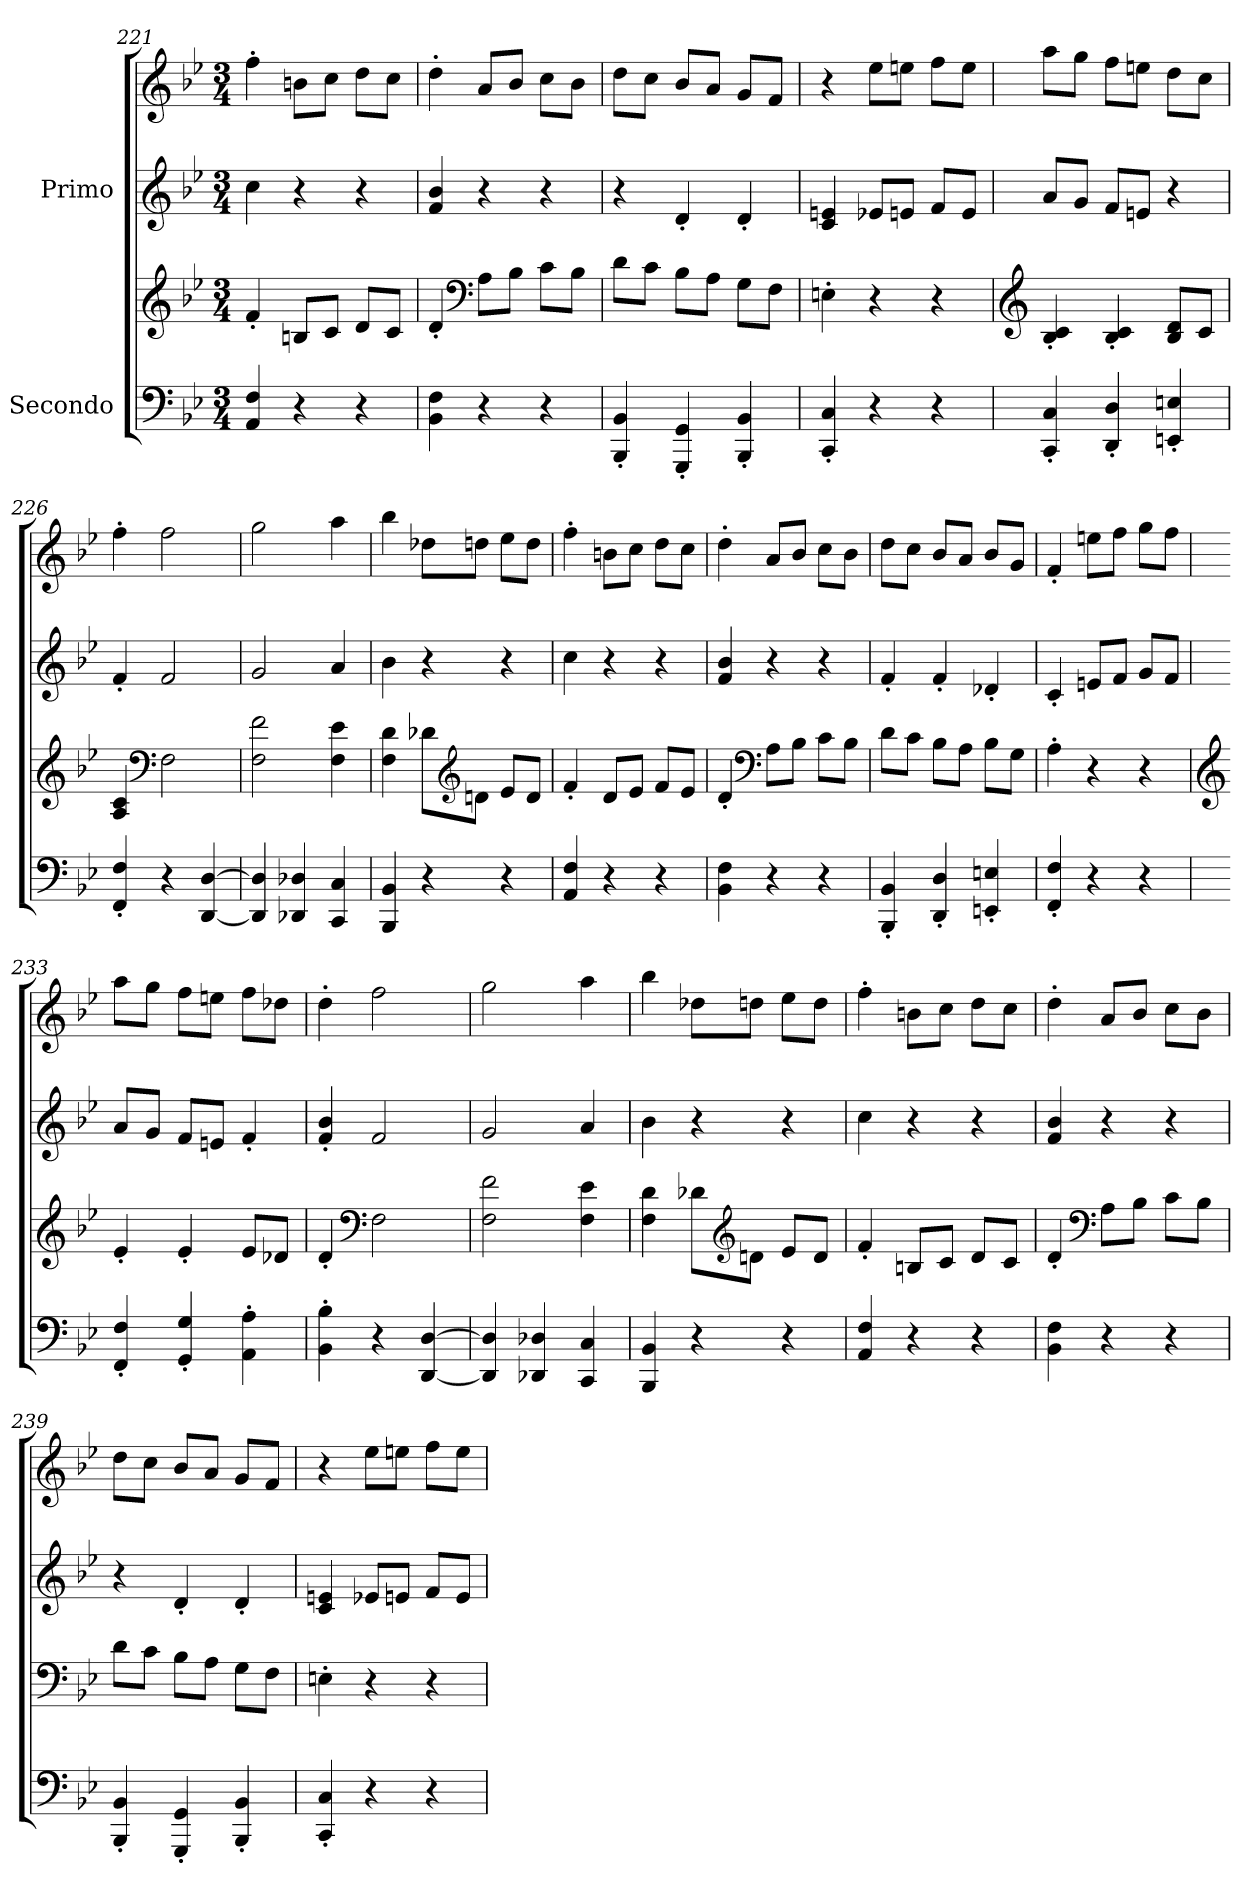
**kern	**kern	**kern	**kern
*part2	*part2	*part1	*part1
*staff4	*staff3	*staff2	*staff1
*I"Secondo	*	*I"Primo	*
!!LO:LB:g=z
*clefF4	*clefG2	*clefG2	*clefG2
*k[b-e-]	*k[b-e-]	*k[b-e-]	*k[b-e-]
*M3/4	*M3/4	*M3/4	*M3/4
=221	=221	=221	=221
4AA/ 4F/	4f'/	4cc\	4ff'\
4r	8Bn/L	4r	8bn\L
.	8c/J	.	8cc\J
4r	8d/L	4r	8dd\L
.	8c/J	.	8cc\J
=222	=222	=222	=222
4BB-\ 4F\	4d'/	4f/ 4b-/	4dd'\
*	*clefF4	*	*
4r	8A\L	4r	8a/L
.	8B-\J	.	8b-/J
4r	8c\L	4r	8cc\L
.	8B-\J	.	8b-\J
=223	=223	=223	=223
4BBB-/' 4BB-/'	8d\L	4r	8dd\L
.	8c\J	.	8cc\J
4GGG/' 4GG/'	8B-\L	4d'/	8b-/L
.	8A\J	.	8a/J
4BBB-/' 4BB-/'	8G\L	4d'/	8g/L
.	8F\J	.	8f/J
=224	=224	=224	=224
4CC/' 4C/'	4En'\	4c/ 4en/	4r
4r	4r	8e-X/L	8ee-\L
.	.	8en/J	8een\J
4r	4r	8f/L	8ff\L
.	.	8e/J	8ee\J
=225	=225	=225	=225
*	*clefG2	*	*
4CC/' 4C/'	4B-/' 4c/'	8a/L	8aa\L
.	.	8g/J	8gg\J
4DD/' 4D/'	4B-/' 4c/'	8f/L	8ff\L
.	.	8en/J	8een\J
4EEn/' 4En/'	8B-/ 8d/L	4r	8dd\L
.	8c/J	.	8cc\J
=226	=226	=226	=226
4FF/' 4F/'	4A/ 4c/	4f'/	4ff'\
*	*clefF4	*	*
4r	2F\	2f/	2ff\
[4DD/ [4D/	.	.	.
!!LO:LB:g=z
=227	=227	=227	=227
4DD/] 4D/]	2F\ 2f\	2g/	2gg\
4DD-X/ 4D-X/	.	.	.
4CC/ 4C/	4F\ 4e-\	4a/	4aa\
=228	=228	=228	=228
4BBB-/ 4BB-/	4F\ 4d\	4b-\	4bb-\
4r	8d-X\L	4r	8dd-X\L
*	*clefG2	*	*
.	8dn\J	.	8ddn\J
4r	8e-/L	4r	8ee-\L
.	8d/J	.	8dd\J
=229	=229	=229	=229
4AA/ 4F/	4f'/	4cc\	4ff'\
4r	8d/L	4r	8bn\L
.	8e-/J	.	8cc\J
4r	8f/L	4r	8dd\L
.	8e-/J	.	8cc\J
=230	=230	=230	=230
4BB-\ 4F\	4d'/	4f/ 4b-/	4dd'\
*	*clefF4	*	*
4r	8A\L	4r	8a/L
.	8B-\J	.	8b-/J
4r	8c\L	4r	8cc\L
.	8B-\J	.	8b-\J
=231	=231	=231	=231
4BBB-/' 4BB-/'	8d\L	4f'/	8dd\L
.	8c\J	.	8cc\J
4DD/' 4D/'	8B-\L	4f'/	8b-/L
.	8A\J	.	8a/J
4EEn/' 4En/'	8B-\L	4d-X'/	8b-/L
.	8G\J	.	8g/J
=232	=232	=232	=232
4FF/' 4F/'	4A'\	4c'/	4f'/
4r	4r	8en/L	8een\L
.	.	8f/J	8ff\J
4r	4r	8g/L	8gg\L
.	.	8f/J	8ff\J
!!LO:PB:g=z
=233	=233	=233	=233
*	*clefG2	*	*
4FF/' 4F/'	4e-'/	8a/L	8aa\L
.	.	8g/J	8gg\J
4GG/' 4G/'	4e-'/	8f/L	8ff\L
.	.	8en/J	8een\J
4AA\' 4A\'	8e-/L	4f'/	8ff\L
.	8d-X/J	.	8dd-X\J
=234	=234	=234	=234
4BB-\' 4B-\'	4d'/	4f/' 4b-/'	4dd'\
*	*clefF4	*	*
4r	2F\	2f/	2ff\
[4DD/ [4D/	.	.	.
=235	=235	=235	=235
4DD/] 4D/]	2F\ 2f\	2g/	2gg\
4DD-X/ 4D-X/	.	.	.
4CC/ 4C/	4F\ 4e-\	4a/	4aa\
=236	=236	=236	=236
4BBB-/ 4BB-/	4F\ 4d\	4b-\	4bb-\
4r	8d-X\L	4r	8dd-X\L
*	*clefG2	*	*
.	8dn\J	.	8ddn\J
4r	8e-/L	4r	8ee-\L
.	8d/J	.	8dd\J
=237	=237	=237	=237
4AA/ 4F/	4f'/	4cc\	4ff'\
4r	8Bn/L	4r	8bn\L
.	8c/J	.	8cc\J
4r	8d/L	4r	8dd\L
.	8c/J	.	8cc\J
=238	=238	=238	=238
4BB-\ 4F\	4d'/	4f/ 4b-/	4dd'\
*	*clefF4	*	*
4r	8A\L	4r	8a/L
.	8B-\J	.	8b-/J
4r	8c\L	4r	8cc\L
.	8B-\J	.	8b-\J
!!LO:LB:g=z
=239	=239	=239	=239
4BBB-/' 4BB-/'	8d\L	4r	8dd\L
.	8c\J	.	8cc\J
4GGG/' 4GG/'	8B-\L	4d'/	8b-/L
.	8A\J	.	8a/J
4BBB-/' 4BB-/'	8G\L	4d'/	8g/L
.	8F\J	.	8f/J
=240	=240	=240	=240
4CC/' 4C/'	4En'\	4c/ 4en/	4r
4r	4r	8e-X/L	8ee-\L
.	.	8en/J	8een\J
4r	4r	8f/L	8ff\L
.	.	8e/J	8ee\J
=	=	=	=
*-	*-	*-	*-
